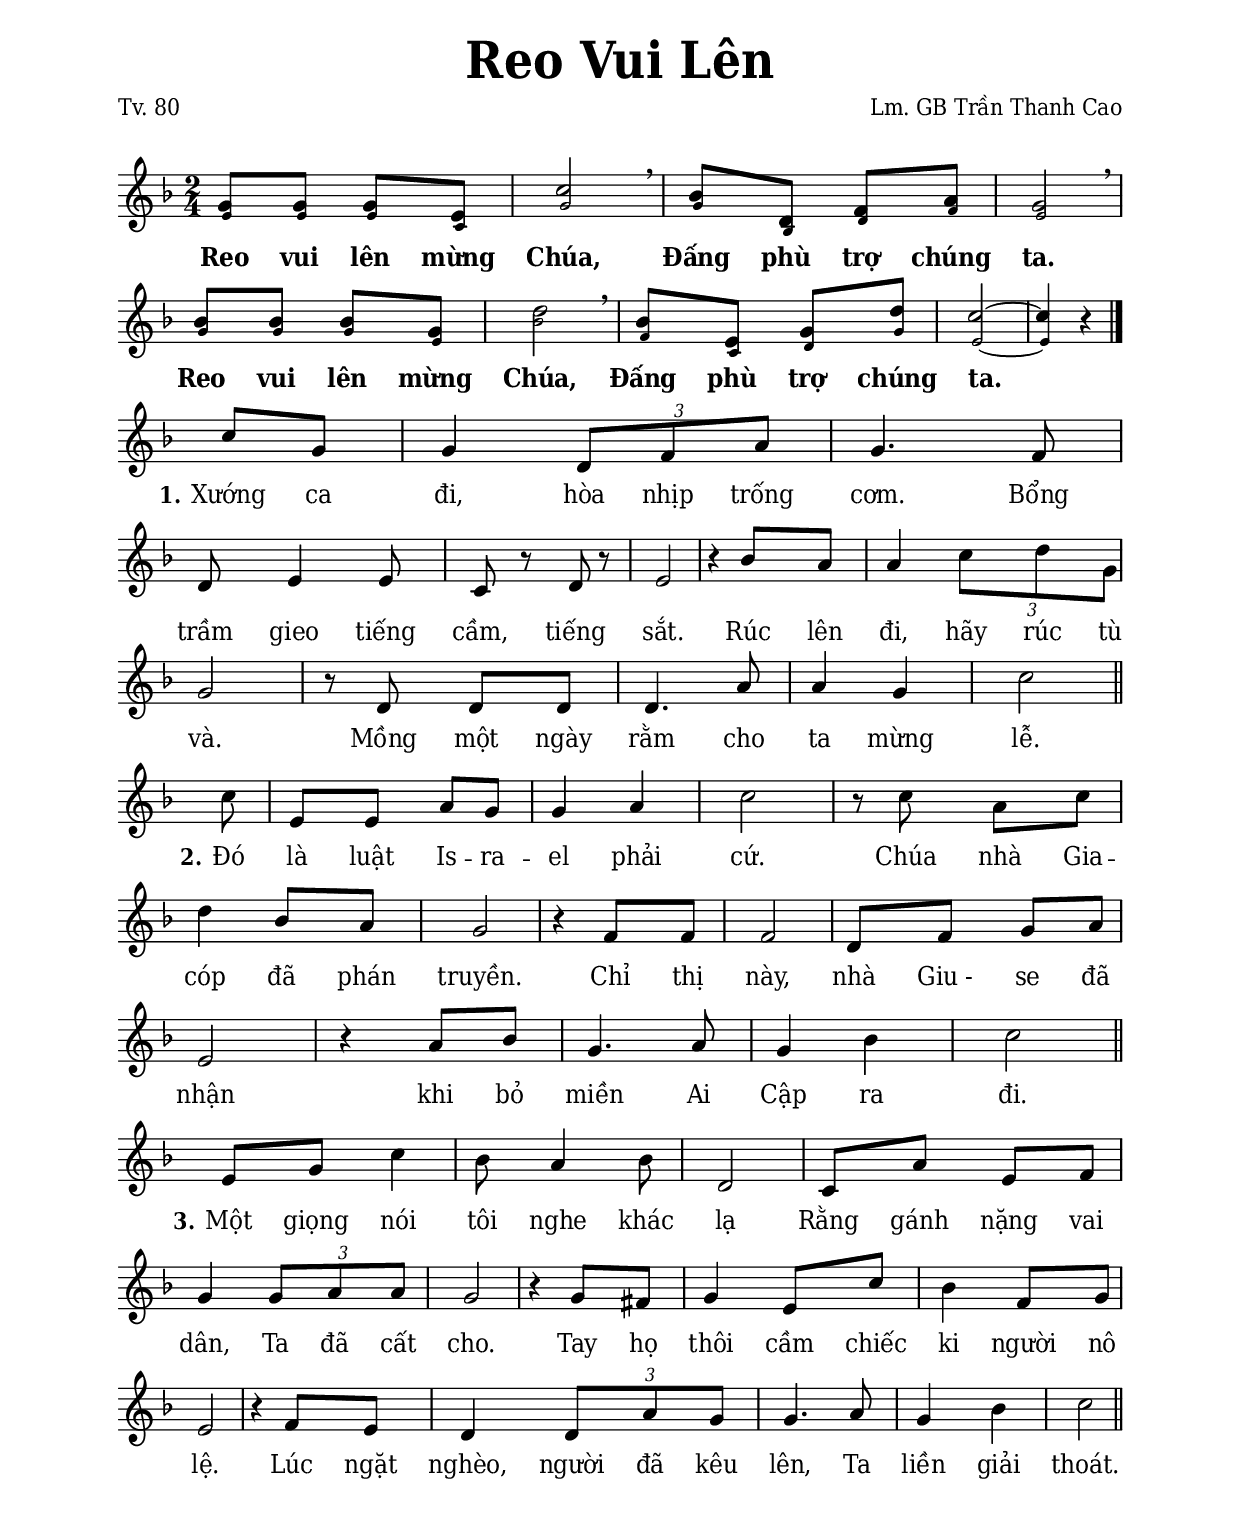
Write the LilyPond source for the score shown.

% Cài đặt chung
\version "2.22.1"
\include "english.ly"

\header {
  title = \markup { \fontsize #3 "Reo Vui Lên" }
  poet = "Tv. 80"
  composer = "Lm. GB Trần Thanh Cao"
  arranger = " "
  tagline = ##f
}

% Nhạc điệp khúc
nhacDiepKhucSop = \relative c'' {
  g8 g g e |
  c'2 \breathe |
  bf8 d, f a |
  g2 \breathe |
  bf8 bf bf g |
  d'2 \breathe |
  bf8 e, g d' |
  c2 ~ |
  c4 r \bar "|."
}

nhacDiepKhucBas = \relative c' {
  e8 e e c |
  g'2 |
  g8 bf, d f |
  e2 |
  g8 g g e |
  bf'2 |
  f8 c d g |
  e2 ~ |
  e4 r
}

% Nhạc phiên khúc
nhacPhienKhucMot = \relative c'' {
  \partial 4 c8 g |
  g4 \tuplet 3/2 { d8 f a } |
  g4. f8 |
  d e4 e8 |
  c r d r |
  e2 |
  r4 bf'8 a |
  a4 \tuplet 3/2 { c8 d g, } |
  g2 |
  r8 d d d |
  d4. a'8 |
  a4 g |
  c2 \bar "||"
}

nhacPhienKhucHai = \relative c'' {
  \partial 8 c8 |
  e, e a g |
  g4 a |
  c2 |
  r8 c a c |
  d4 bf8 a |
  g2 |
  r4 f8 f |
  f2 |
  d8 f g a |
  e2 |
  r4 a8 bf |
  g4. a8 |
  g4 bf |
  c2 \bar "||"
}

nhacPhienKhucBa = \relative c' {
  e8 g c4 |
  bf8 a4 bf8 |
  d,2 |
  c8 a' e f |
  g4 \tuplet 3/2 { g8 a a } |
  g2 |
  r4 g8 fs |
  g4 e8 c' |
  bf4 f8 g |
  e2 |
  r4 f8 e |
  d4 \tuplet 3/2 { d8 a' g } |
  g4. a8 |
  g4 bf |
  c2 \bar "||"
}

% Lời điệp khúc
loiDiepKhuc = \lyricmode {
  Reo vui lên mừng Chúa, Đấng phù trợ chúng ta.
  Reo vui lên mừng Chúa, Đấng phù trợ chúng ta.
}

% Lời phiên khúc
loiPhienKhucMot = \lyricmode {
  \set stanza = #"1."
  Xướng ca đi, hòa nhịp trống cơm.
  Bổng trầm gieo tiếng cầm, tiếng sắt.
  Rúc lên đi, hãy rúc tù và.
  Mồng một ngày rằm cho ta mừng lễ.
}

loiPhienKhucHai = \lyricmode {
  \set stanza = #"2."
  Đó là luật Is -- ra -- el phải cứ.
  Chúa nhà Gia -- cóp đã phán truyền.
  Chỉ thị này, nhà "Giu -" se đã nhận
  khi bỏ miền Ai Cập ra đi.
}

loiPhienKhucBa = \lyricmode {
  \set stanza = #"3."
  Một giọng nói tôi nghe khác lạ
  Rằng gánh nặng vai dân, Ta đã cất cho.
  Tay họ thôi cầm chiếc ki người nô lệ.
  Lúc ngặt nghèo, người đã kêu lên, Ta liền giải thoát.
}


% Dàn trang
\paper {
  #(set-paper-size "a4")
  top-margin = 20\mm
  bottom-margin = 10\mm
  left-margin = 20\mm
  right-margin = 20\mm
  indent = #0
  #(define fonts
    (make-pango-font-tree
      "Deja Vu Serif Condensed"
      "Deja Vu Serif Condensed"
      "Deja Vu Serif Condensed"
      (/ 20 20)))
  page-count = #1
  system-system-spacing = #'((basic-distance . 11.5)
                             (minimum-distance . 11.5)
                             (padding . 1))
  score-system-spacing = #'((basic-distance . 11.5)
                             (minimum-distance . 11.5)
                             (padding . 1))
}

% Thiết lập tông và nhịp
TongNhip = { \key f \major \time 2/4 }

% Đổi kích thước nốt cho bè phụ
notBePhu =
#(define-music-function (font-size music) (number? ly:music?)
   (for-some-music
     (lambda (m)
       (if (music-is-of-type? m 'rhythmic-event)
           (begin
             (set! (ly:music-property m 'tweaks)
                   (cons `(font-size . ,font-size)
                         (ly:music-property m 'tweaks)))
             #t)
           #f))
     music)
   music)

\score {
  \new ChoirStaff <<
    \new Staff = diepKhuc \with {
        \consists "Merge_rests_engraver"
        %\magnifyStaff #(magstep +1)
        printPartCombineTexts = ##f
      }
      <<
      \new Voice \TongNhip \partCombine 
        \nhacDiepKhucSop
        \notBePhu -3 { \nhacDiepKhucBas }
      \new NullVoice = nhacThamChieu \nhacDiepKhucSop
      \new Lyrics \with {
          \override VerticalAxisGroup.
            nonstaff-relatedstaff-spacing.padding = #1
          \override VerticalAxisGroup.
            nonstaff-unrelatedstaff-spacing.padding = #1
        }
        \lyricsto nhacThamChieu \loiDiepKhuc
      >>
  >>
  \layout {
    \override Lyrics.LyricText.font-series = #'bold
    %\override Lyrics.LyricText.font-size = #+2
    \override Lyrics.LyricSpace.minimum-distance = #3
    \override Score.BarNumber.break-visibility = ##(#f #f #f)
    \override Score.SpacingSpanner.uniform-stretching = ##t
  }
}

\score {
  \new ChoirStaff <<
    \new Staff = phienKhuc \with {
        %\magnifyStaff #(magstep +1)
      }
      <<
      \new Voice = beSop {
        \key f \major \time 2/4 \nhacPhienKhucMot
      }
    >>
    \new Lyrics \with {
          \override VerticalAxisGroup.
            nonstaff-relatedstaff-spacing.padding = #1
          \override VerticalAxisGroup.
            nonstaff-unrelatedstaff-spacing.padding = #1
        }
        \lyricsto beSop \loiPhienKhucMot
  >>
  \layout {
    \override Staff.TimeSignature.transparent = ##t
    %\override Lyrics.LyricText.font-size = #+2
    \override Lyrics.LyricSpace.minimum-distance = #3.5
    \override Score.BarNumber.break-visibility = ##(#f #f #f)
    \override Score.SpacingSpanner.uniform-stretching = ##t
  }
}

\score {
  \new ChoirStaff <<
    \new Staff = phienKhuc \with {
        %\magnifyStaff #(magstep +1)
      }
      <<
      \new Voice = beSop {
        \key f \major \time 2/4 \nhacPhienKhucHai
      }
    >>
    \new Lyrics \with {
          \override VerticalAxisGroup.
            nonstaff-relatedstaff-spacing.padding = #1.2
          \override VerticalAxisGroup.
            nonstaff-unrelatedstaff-spacing.padding = #1
        }
        \lyricsto beSop \loiPhienKhucHai
  >>
  \layout {
    \override Staff.TimeSignature.transparent = ##t
    %\override Lyrics.LyricText.font-size = #+2
    \override Lyrics.LyricSpace.minimum-distance = #4
    \override Score.BarNumber.break-visibility = ##(#f #f #f)
    \override Score.SpacingSpanner.uniform-stretching = ##t
  }
}

\score {
  \new ChoirStaff <<
    \new Staff = phienKhuc \with {
        %\magnifyStaff #(magstep +1)
      }
      <<
      \new Voice = beSop {
        \key f \major \time 2/4 \nhacPhienKhucBa
      }
    >>
    \new Lyrics \with {
          \override VerticalAxisGroup.
            nonstaff-relatedstaff-spacing.padding = #1
          \override VerticalAxisGroup.
            nonstaff-unrelatedstaff-spacing.padding = #1
        }
        \lyricsto beSop \loiPhienKhucBa
  >>
  \layout {
    \override Staff.TimeSignature.transparent = ##t
    %\override Lyrics.LyricText.font-size = #+2
    \override Lyrics.LyricSpace.minimum-distance = #3
    \override Score.BarNumber.break-visibility = ##(#f #f #f)
    \override Score.SpacingSpanner.uniform-stretching = ##t
  }
}
